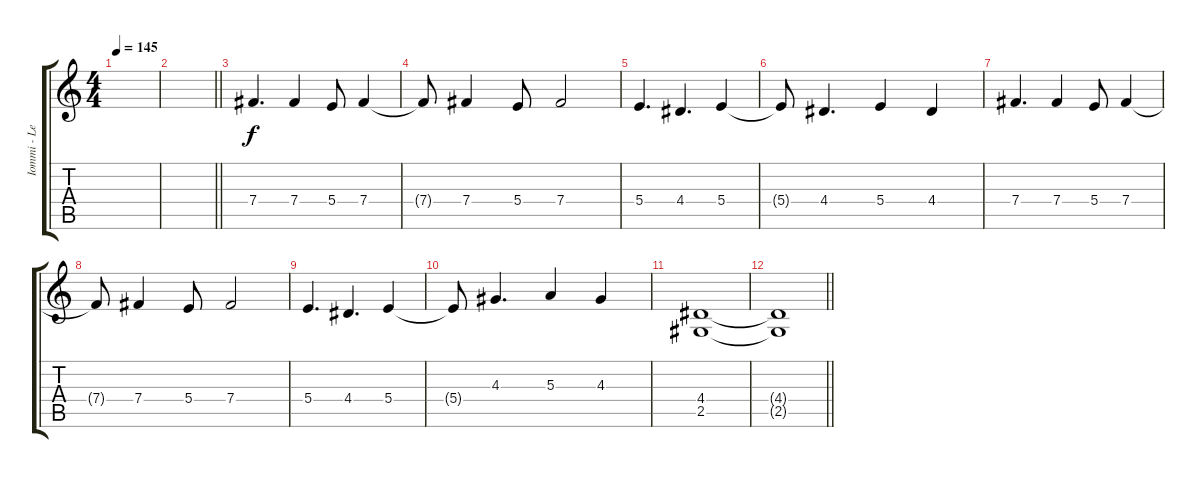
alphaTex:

\track ("Iommi - Lead (Right)" "Iommi - Le") {instrument distortionguitar}
\staff {score tabs}
\tuning (Db4 Ab3 E3 B2 Gb2 Db2) {hide}
\ts (4 4)
\tempo 145
\clef g2
\ks c
|
\barLineRight lightlight
|
7.4.4{d} 7.4.4 5.4.8 7.4.4 |
7.4{t}.8 7.4.4 5.4.8 7.4.2 |
5.4.4{d} 4.4.4{d} 5.4.4 |
5.4{t}.8 4.4.4{d} 5.4.4 4.4.4 |
7.4.4{d} 7.4.4 5.4.8 7.4.4 |
7.4{t}.8 7.4.4 5.4.8 7.4.2 |
5.4.4{d} 4.4.4{d} 5.4.4 |
5.4{t}.8 4.3.4{d} 5.3.4 4.3.4 |
(4.4 2.5).1 |
\barLineRight lightlight
(4.4{t} 2.5{t}).1
